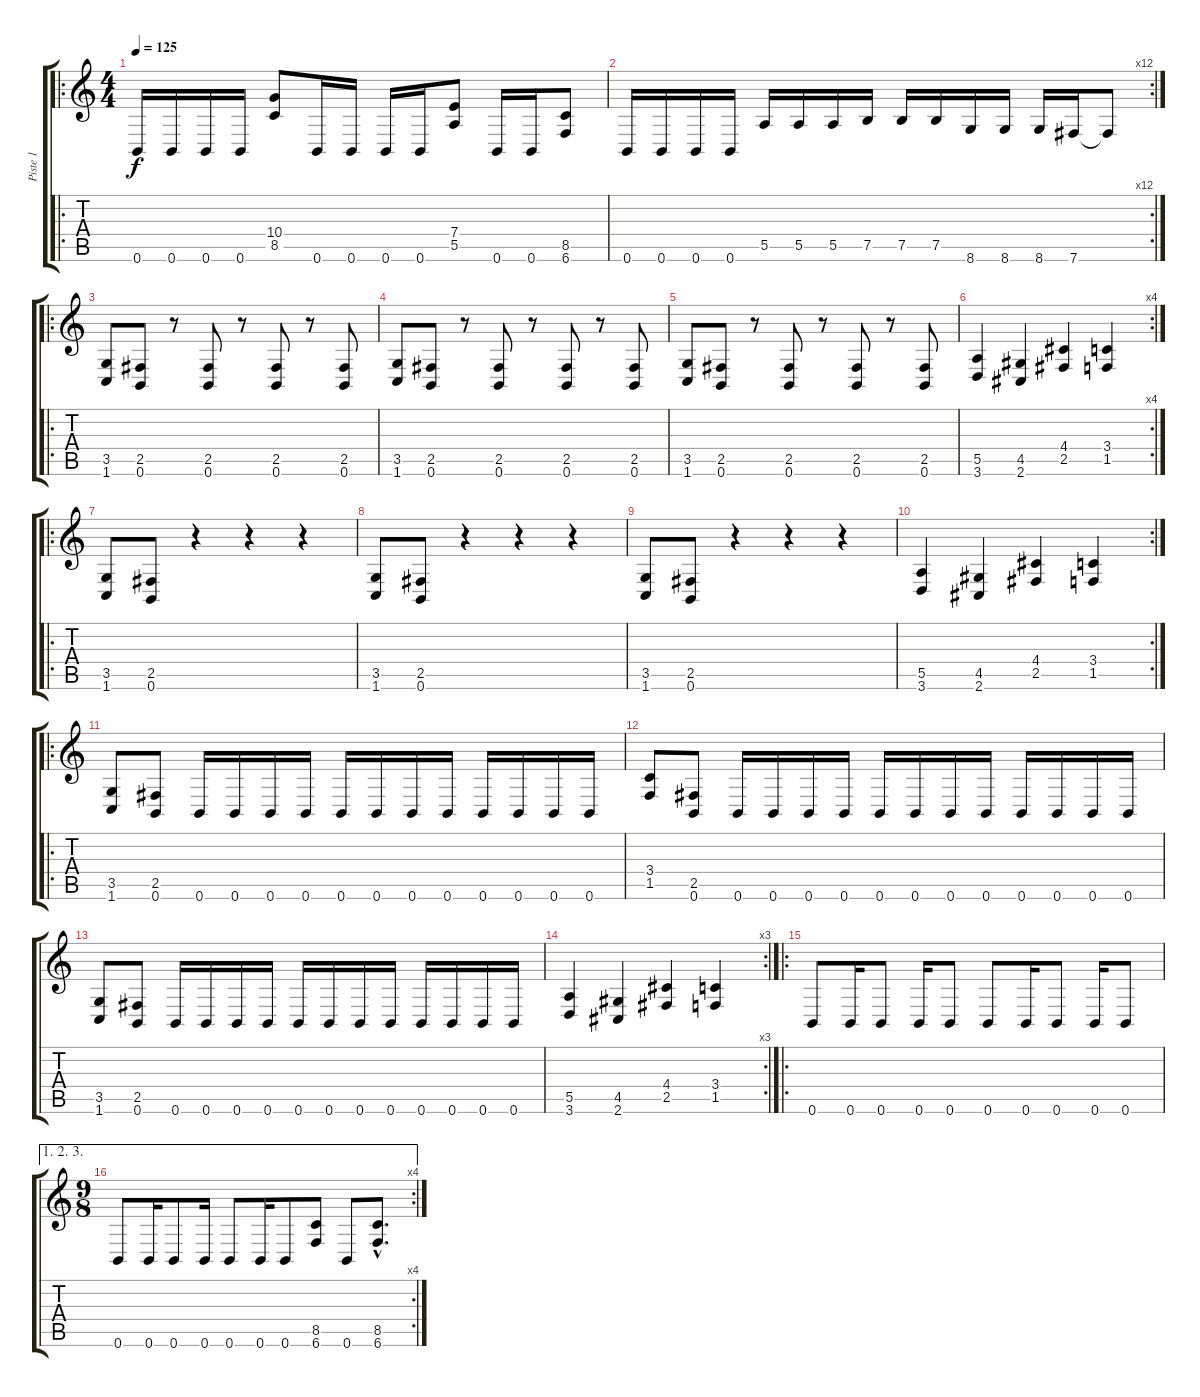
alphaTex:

\track ("Piste 1" "Piste 1") {instrument distortionguitar}
\staff {score tabs}
\tuning (B3 Gb3 D3 A2 E2 B1) {hide}
\ro
\ts (4 4)
\tempo 125
\clef g2
\ks c
0.6.16{dy f} 0.6.16 0.6.16 0.6.16 (10.4 8.5).8 0.6.16 0.6.16 0.6.16 0.6.16 (7.4 5.5).8 0.6.16 0.6.16 (8.5 6.6).8 |
\rc 12
0.6.16 0.6.16 0.6.16 0.6.16 5.5.16 5.5.16 5.5.16 7.5.16 7.5.16 7.5.16 8.6.16 8.6.16 8.6.16 7.6.16 7.6{t}.8 |
\ro
(3.5 1.6).8 (2.5 0.6).8 r.8 (2.5 0.6).8 r.8 (2.5 0.6).8 r.8 (2.5 0.6).8 |
(3.5 1.6).8 (2.5 0.6).8 r.8 (2.5 0.6).8 r.8 (2.5 0.6).8 r.8 (2.5 0.6).8 |
(3.5 1.6).8 (2.5 0.6).8 r.8 (2.5 0.6).8 r.8 (2.5 0.6).8 r.8 (2.5 0.6).8 |
\rc 4
(5.5 3.6).4 (4.5 2.6).4 (4.4 2.5).4 (3.4 1.5).4 |
\ro
(3.5 1.6).8 (2.5 0.6).8 r.4 r.4 r.4 |
(3.5 1.6).8 (2.5 0.6).8 r.4 r.4 r.4 |
(3.5 1.6).8 (2.5 0.6).8 r.4 r.4 r.4 |
\rc 2
(5.5 3.6).4 (4.5 2.6).4 (4.4 2.5).4 (3.4 1.5).4 |
\ro
(3.5 1.6).8 (2.5 0.6).8 0.6.16 0.6.16 0.6.16 0.6.16 0.6.16 0.6.16 0.6.16 0.6.16 0.6.16 0.6.16 0.6.16 0.6.16 |
(3.4 1.5).8 (2.5 0.6).8 0.6.16 0.6.16 0.6.16 0.6.16 0.6.16 0.6.16 0.6.16 0.6.16 0.6.16 0.6.16 0.6.16 0.6.16 |
(3.5 1.6).8 (2.5 0.6).8 0.6.16 0.6.16 0.6.16 0.6.16 0.6.16 0.6.16 0.6.16 0.6.16 0.6.16 0.6.16 0.6.16 0.6.16 |
\rc 3
(5.5 3.6).4 (4.5 2.6).4 (4.4 2.5).4 (3.4 1.5).4 |
\ro
0.6.8 0.6.16 0.6.8 0.6.16 0.6.8 0.6.8 0.6.16 0.6.8 0.6.16 0.6.8 |
\ae (1 2 3)
\rc 4
\ts (9 8)
0.6.8 0.6.16 0.6.8 0.6.16 0.6.8 0.6.16 0.6.8 (8.5 6.6).8 0.6.8 (8.5{hac} 6.6{hac}).8{d}
